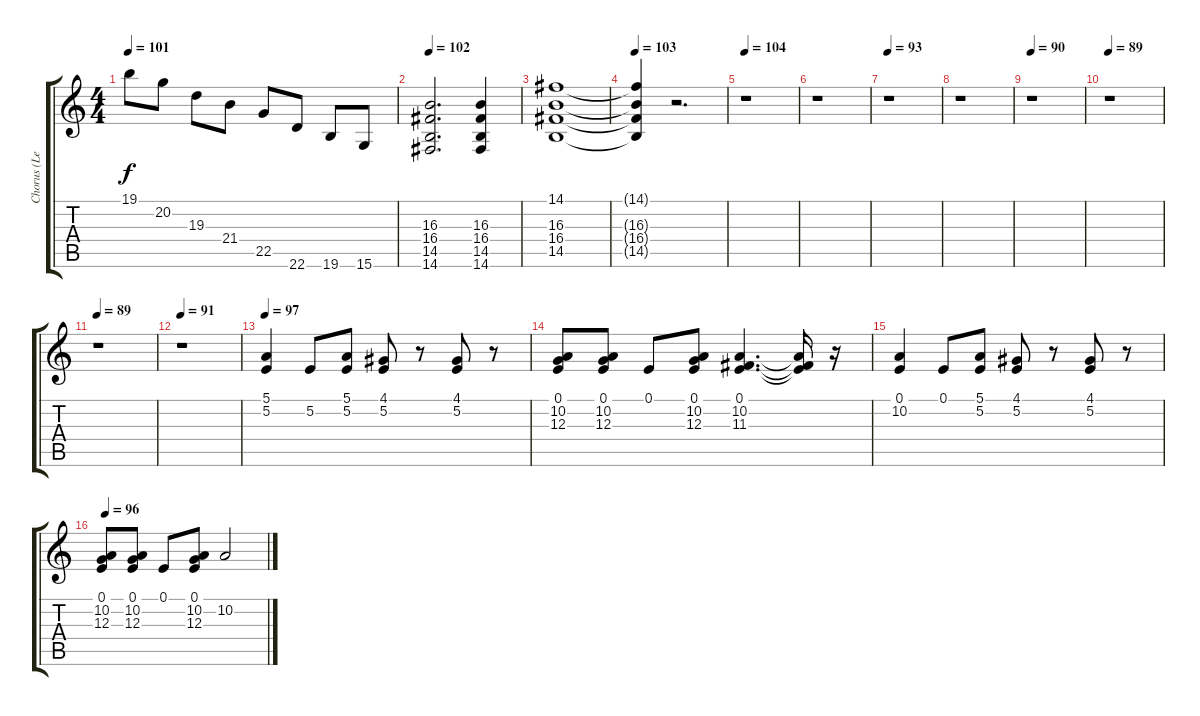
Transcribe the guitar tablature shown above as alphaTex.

\track ("Chorus (Left)" "Chorus (Le") {instrument choiraahs}
\staff {score tabs}
\tuning (E4 B3 G3 D3 A2 E2) {hide}
\ts (4 4)
\tempo 101
\clef g2
\ks c
19.1.8{dy f} 20.2.8 19.3.8 21.4.8 22.5.8 22.6.8 19.6.8 15.6.8 |
\tempo 102
(16.3 16.4 14.5 14.6).2{d} (16.3 16.4 14.5 14.6).4 |
(14.1 16.3 16.4 14.5).1 |
\tempo 103
(14.1{t} 16.3{t} 16.4{t} 14.5{t}).4 r.2{d} |
\tempo 104
r.1 |
r.1 |
\tempo 93
r.1 |
r.1 |
\tempo 90
r.1 |
\tempo 89
r.1 |
\tempo 89
r.1 |
\tempo 91
r.1 |
\tempo 97
(5.1 5.2).4 5.2.8 (5.1 5.2).8 (4.1 5.2).8 r.8 (4.1 5.2).8 r.8 |
(0.1 10.2 12.3).8 (0.1 10.2 12.3).8 0.1.8 (0.1 10.2 12.3).8 (0.1 10.2 11.3).4{d} (0.1{t} 10.2{t} 11.3{t}).16 r.16 |
(0.1 10.2).4 0.1.8 (5.1 5.2).8 (4.1 5.2).8 r.8 (4.1 5.2).8 r.8 |
\tempo 96
(0.1 10.2 12.3).8 (0.1 10.2 12.3).8 0.1.8 (0.1 10.2 12.3).8 10.2.2
